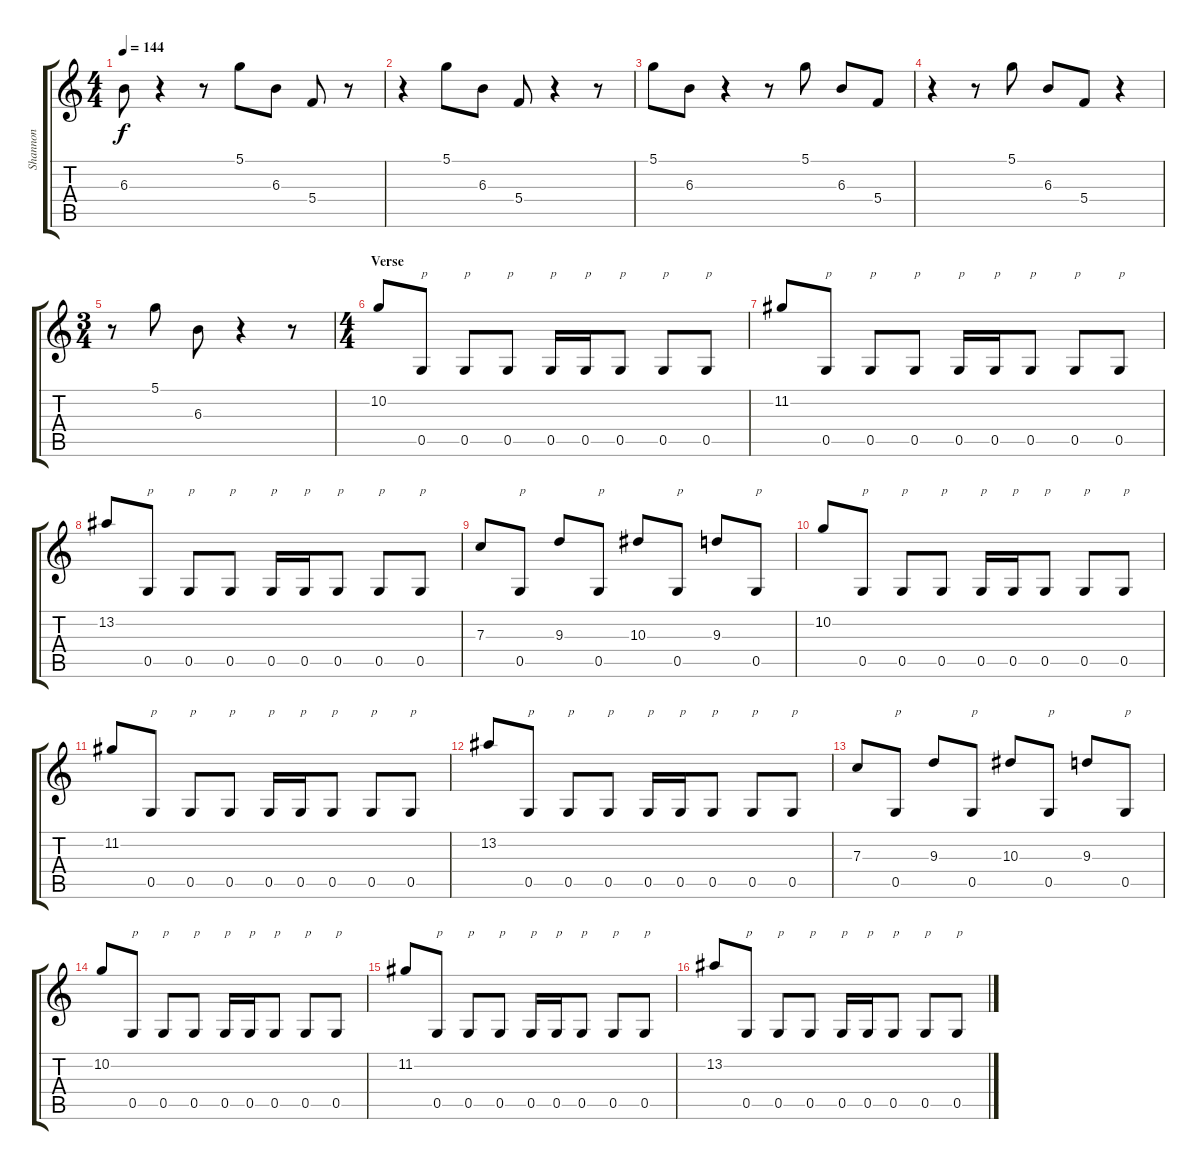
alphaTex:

\track ("Shannon" "Shannon") {instrument distortionguitar}
\staff {score tabs}
\tuning (D4 A3 F3 C3 G2 D2) {hide}
\ts (4 4)
\tempo 144
\clef g2
\ks c
6.3.8{dy f} r.4 r.8 5.1.8 6.3.8 5.4.8 r.8 |
r.4 5.1.8 6.3.8 5.4.8 r.4 r.8 |
5.1.8 6.3.8 r.4 r.8 5.1.8 6.3.8 5.4.8 |
r.4 r.8 5.1.8 6.3.8 5.4.8 r.4 |
\ts (3 4)
r.8 5.1.8 6.3.8 r.4 r.8 |
\ts (4 4)
\section ("" "Verse")
10.2.8 0.5.8{txt "p"} 0.5.8{txt "p"} 0.5.8{txt "p"} 0.5.16{txt "p"} 0.5.16{txt "p"} 0.5.8{txt "p"} 0.5.8{txt "p"} 0.5.8{txt "p"} |
11.2.8 0.5.8{txt "p"} 0.5.8{txt "p"} 0.5.8{txt "p"} 0.5.16{txt "p"} 0.5.16{txt "p"} 0.5.8{txt "p"} 0.5.8{txt "p"} 0.5.8{txt "p"} |
13.2.8 0.5.8{txt "p"} 0.5.8{txt "p"} 0.5.8{txt "p"} 0.5.16{txt "p"} 0.5.16{txt "p"} 0.5.8{txt "p"} 0.5.8{txt "p"} 0.5.8{txt "p"} |
7.3.8 0.5.8{txt "p"} 9.3.8 0.5.8{txt "p"} 10.3.8 0.5.8{txt "p"} 9.3.8 0.5.8{txt "p"} |
10.2.8 0.5.8{txt "p"} 0.5.8{txt "p"} 0.5.8{txt "p"} 0.5.16{txt "p"} 0.5.16{txt "p"} 0.5.8{txt "p"} 0.5.8{txt "p"} 0.5.8{txt "p"} |
11.2.8 0.5.8{txt "p"} 0.5.8{txt "p"} 0.5.8{txt "p"} 0.5.16{txt "p"} 0.5.16{txt "p"} 0.5.8{txt "p"} 0.5.8{txt "p"} 0.5.8{txt "p"} |
13.2.8 0.5.8{txt "p"} 0.5.8{txt "p"} 0.5.8{txt "p"} 0.5.16{txt "p"} 0.5.16{txt "p"} 0.5.8{txt "p"} 0.5.8{txt "p"} 0.5.8{txt "p"} |
7.3.8 0.5.8{txt "p"} 9.3.8 0.5.8{txt "p"} 10.3.8 0.5.8{txt "p"} 9.3.8 0.5.8{txt "p"} |
10.2.8 0.5.8{txt "p"} 0.5.8{txt "p"} 0.5.8{txt "p"} 0.5.16{txt "p"} 0.5.16{txt "p"} 0.5.8{txt "p"} 0.5.8{txt "p"} 0.5.8{txt "p"} |
11.2.8 0.5.8{txt "p"} 0.5.8{txt "p"} 0.5.8{txt "p"} 0.5.16{txt "p"} 0.5.16{txt "p"} 0.5.8{txt "p"} 0.5.8{txt "p"} 0.5.8{txt "p"} |
13.2.8 0.5.8{txt "p"} 0.5.8{txt "p"} 0.5.8{txt "p"} 0.5.16{txt "p"} 0.5.16{txt "p"} 0.5.8{txt "p"} 0.5.8{txt "p"} 0.5.8{txt "p"}
